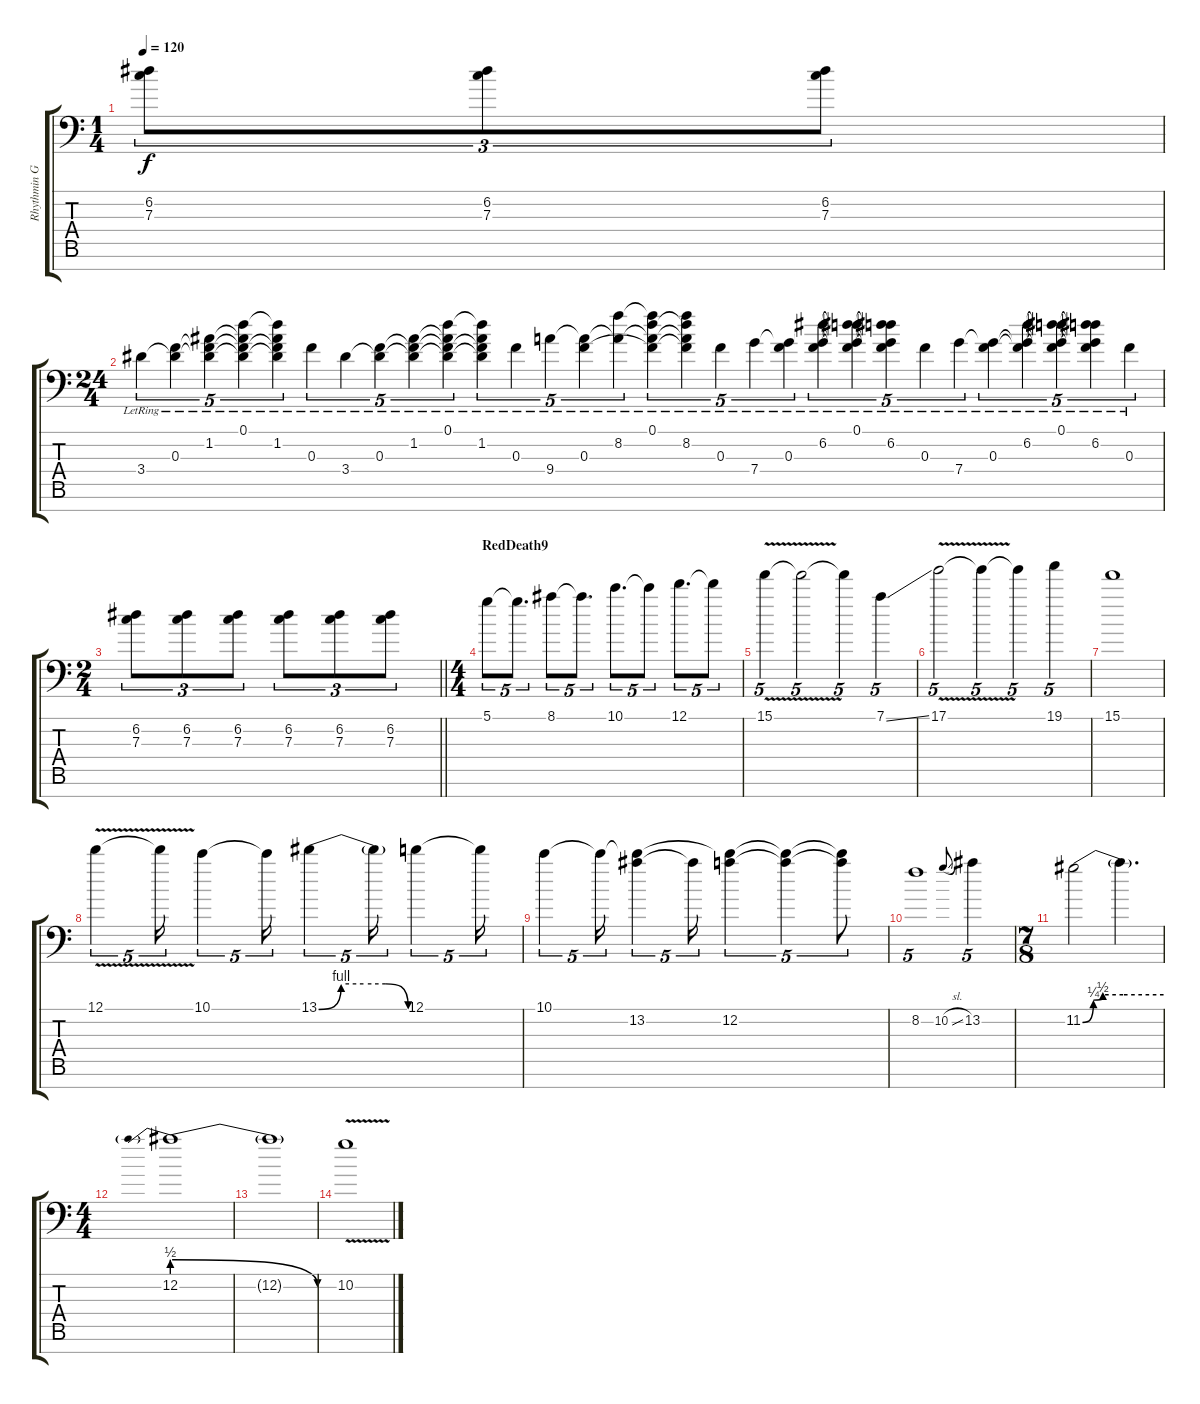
\track ("Rhythmin Guitar #1" "Rhythmin G") {instrument overdrivenguitar}
\staff {score tabs}
\tuning (D4 A3 F3 C3 G2 D2 G1) {hide}
\ts (1 4)
\tempo 120
\clef f4
\ks c
(6.2 7.3).8{tu (3 2) dy f} (6.2 7.3).8{tu (3 2)} (6.2 7.3).8{tu (3 2)} |
\ts (24 4)
3.4{lr}.4{tu (5 4)} (0.3{lr} 3.4{t}).4{tu (5 4)} (1.2{lr} 0.3{t} 3.4{t}).4{tu (5 4)} (0.1{lr} 1.2{t} 0.3{t} 3.4{t}).4{tu (5 4)} (0.1{t} 1.2{lr} 0.3{t} 3.4{t}).4{tu (5 4)} 0.3{lr}.4{tu (5 4)} 3.4{lr}.4{tu (5 4)} (0.3{lr} 3.4{t}).4{tu (5 4)} (1.2{lr} 0.3{t} 3.4{t}).4{tu (5 4)} (0.1{lr} 1.2{t} 0.3{t} 3.4{t}).4{tu (5 4)} (0.1{t} 1.2{lr} 0.3{t} 3.4{t}).4{tu (5 4)} 0.3{lr}.4{tu (5 4)} 9.4{lr}.4{tu (5 4)} (0.3{lr} 9.4{t}).4{tu (5 4)} (8.2{lr} 9.4{t}).4{tu (5 4)} (0.1{lr} 8.2{t} 0.3{t} 9.4{t}).4{tu (5 4)} (0.1{t} 8.2{lr} 0.3{t} 9.4{t}).4{tu (5 4)} 0.3{lr}.4{tu (5 4)} 7.4{lr}.4{tu (5 4)} (0.3{lr} 7.4{t}).4{tu (5 4)} (6.2{lr} 0.3{t} 7.4{t}).4{tu (5 4)} (0.1{lr} 6.2{t} 0.3{t} 7.4{t}).4{tu (5 4)} (0.1{t} 6.2{lr} 0.3{t} 7.4{t}).4{tu (5 4)} 0.3{lr}.4{tu (5 4)} 7.4{lr}.4{tu (5 4)} (0.3{lr} 7.4{t}).4{tu (5 4)} (6.2{lr} 0.3{t} 7.4{t}).4{tu (5 4)} (0.1{lr} 6.2{t} 0.3{t} 7.4{t}).4{tu (5 4)} (0.1{t} 6.2{lr} 0.3{t} 7.4{t}).4{tu (5 4)} 0.3{lr}.4{tu (5 4)} |
\ts (2 4)
\barLineRight lightlight
(6.2 7.3).8{tu (3 2)} (6.2 7.3).8{tu (3 2)} (6.2 7.3).8{tu (3 2)} (6.2 7.3).8{tu (3 2)} (6.2 7.3).8{tu (3 2)} (6.2 7.3).8{tu (3 2)} |
\ts (4 4)
\section ("" "RedDeath9")
5.1.8{tu (5 4)} 5.1{t}.8{d tu (5 4)} 8.1.8{tu (5 4)} 8.1{t}.8{d tu (5 4)} 10.1.8{d tu (5 4)} 10.1{t}.8{tu (5 4)} 12.1.8{d tu (5 4)} 12.1{t}.8{tu (5 4)} |
15.1{v}.4{tu (5 4)} 15.1{t}.2{tu (5 4)} 15.1{t}.4{tu (5 4)} 7.1{ss}.4{tu (5 4)} |
17.1{v}.2{tu (5 4)} 17.1{t}.4{tu (5 4)} 17.1{t}.4{tu (5 4)} 19.1.4{tu (5 4)} |
15.1.1 |
12.1{v}.4{tu (5 4)} 12.1{t}.16{tu (5 4)} 10.1.4{tu (5 4)} 10.1{t}.16{tu (5 4)} 13.1{be (custom 0 0 15 4 30 4 45 4 60 0)}.4{tu (5 4)} 13.1{t}.16{tu (5 4)} 12.1.4{tu (5 4)} 12.1{t}.16{tu (5 4)} |
10.1.4{tu (5 4)} 10.1{t}.16{tu (5 4)} (10.1{t} 13.2).4{tu (5 4)} 13.2{t}.16{tu (5 4)} (10.1{t} 12.2).4{tu (5 4)} (10.1{t} 12.2{t}).4{tu (5 4)} (10.1{t} 12.2{t}).8{tu (5 4)} |
8.2.1{tu (5 4)} 10.2{sl}.8{gr onbeat} 13.2.4{tu (5 4)} |
\ts (7 8)
11.2{be (custom 0 0 8 1 15 2 30 2 60 2)}.2 11.2{t}.4{d} |
\ts (4 4)
12.2{be (prebendrelease 0 2 60 0)}.1{volume 1} |
12.2{t}.1 |
10.2{v}.1
